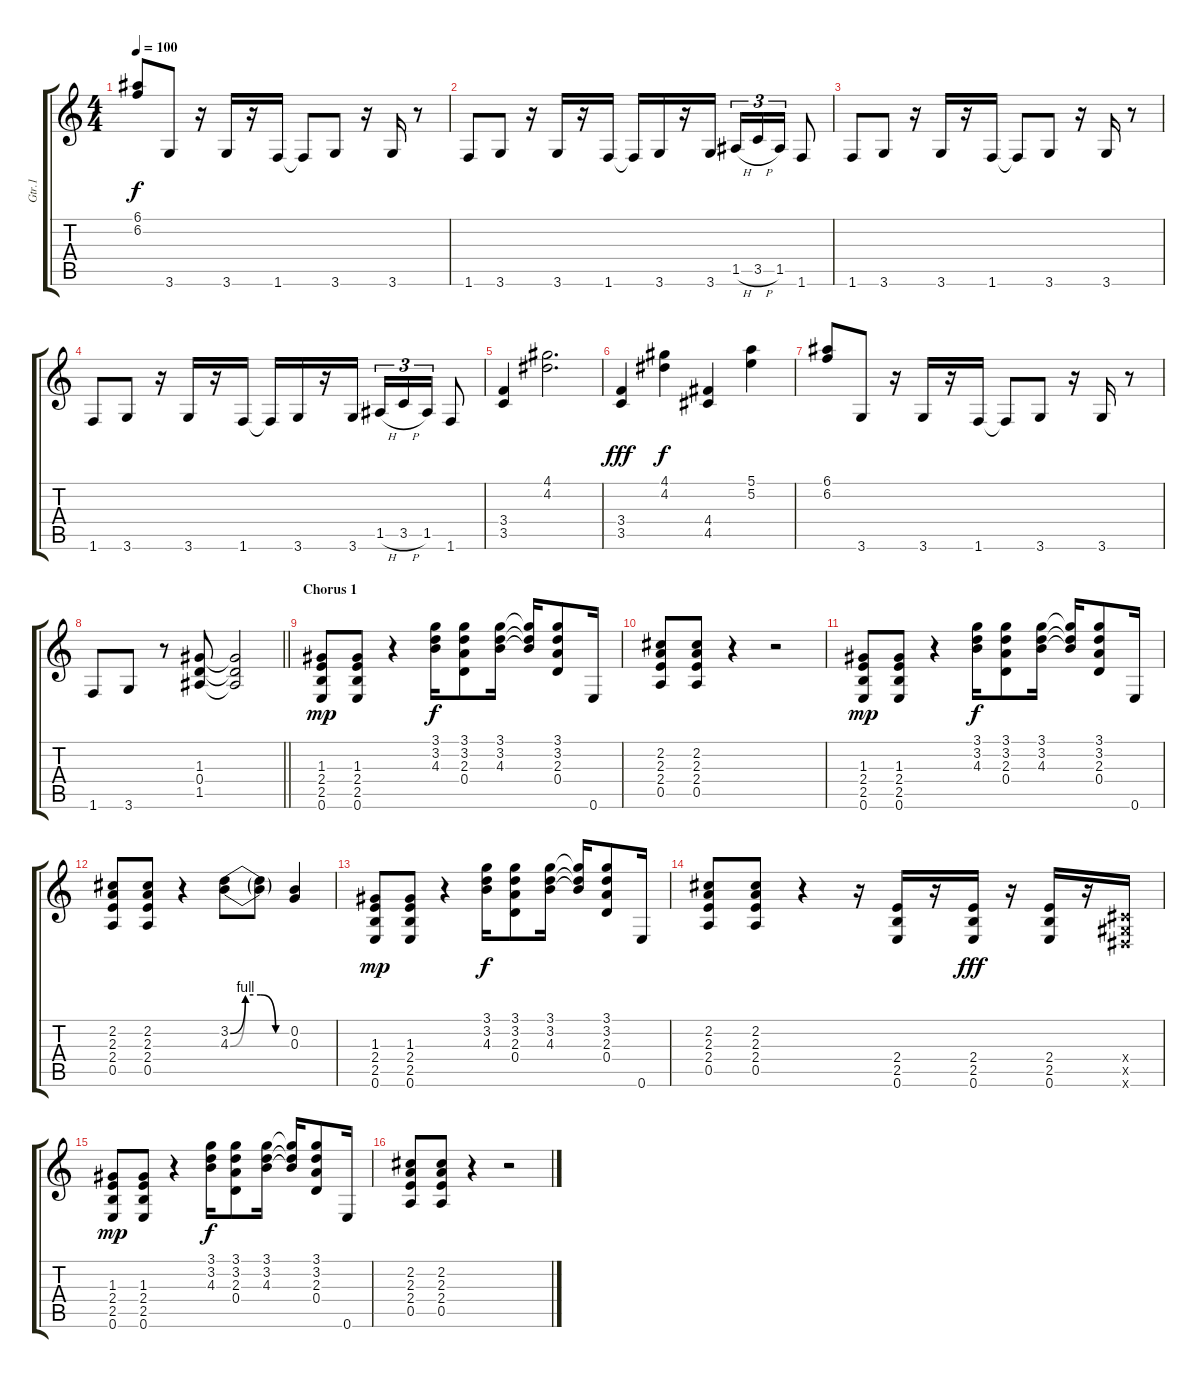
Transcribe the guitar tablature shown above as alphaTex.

\track ("Gtr.1" "Gtr.1") {instrument overdrivenguitar}
\staff {score tabs}
\tuning (E4 B3 G3 D3 A2 E2) {hide}
\ts (4 4)
\tempo 100
\clef g2
\ks c
(6.1 6.2).8{dy f} 3.6.8 r.16 3.6.16 r.16 1.6.16 1.6{t}.8 3.6.8 r.16 3.6.16 r.8 |
1.6.8 3.6.8 r.16 3.6.16 r.16 1.6.16 1.6{t}.16 3.6.16 r.16 3.6.16 1.5{h}.16{tu (3 2)} 3.5{h}.16{tu (3 2)} 1.5.16{tu (3 2)} 1.6.8 |
1.6.8 3.6.8 r.16 3.6.16 r.16 1.6.16 1.6{t}.8 3.6.8 r.16 3.6.16 r.8 |
1.6.8 3.6.8 r.16 3.6.16 r.16 1.6.16 1.6{t}.16 3.6.16 r.16 3.6.16 1.5{h}.16{tu (3 2)} 3.5{h}.16{tu (3 2)} 1.5.16{tu (3 2)} 1.6.8 |
(3.4 3.5).4 (4.1 4.2).2{d} |
(3.4 3.5).4{dy fff} (4.1 4.2).4{dy f} (4.4 4.5).4 (5.1 5.2).4 |
(6.1 6.2).8 3.6.8 r.16 3.6.16 r.16 1.6.16 1.6{t}.8 3.6.8 r.16 3.6.16 r.8 |
\barLineRight lightlight
1.6.8 3.6.8 r.8 (1.3 0.4 1.5).8 (1.3{t} 0.4{t} 1.5{t}).2 |
\section ("" "Chorus 1")
(1.3 2.4 2.5 0.6).8{dy mp} (1.3 2.4 2.5 0.6).8 r.4 (3.1 3.2 4.3).16{dy f} (3.1 3.2 2.3 0.4).8 (3.1 3.2 4.3).16 (3.1{t} 3.2{t} 4.3{t}).16 (3.1 3.2 2.3 0.4).8 0.6.16 |
(2.2 2.3 2.4 0.5).8 (2.2 2.3 2.4 0.5).8 r.4 r.2 |
(1.3 2.4 2.5 0.6).8{dy mp} (1.3 2.4 2.5 0.6).8 r.4 (3.1 3.2 4.3).16{dy f} (3.1 3.2 2.3 0.4).8 (3.1 3.2 4.3).16 (3.1{t} 3.2{t} 4.3{t}).16 (3.1 3.2 2.3 0.4).8 0.6.16 |
(2.2 2.3 2.4 0.5).8 (2.2 2.3 2.4 0.5).8 r.4 (3.2{be (custom 0 0 15 4 30 4 45 0 60 0)} 4.3{be (custom 0 0 15 4 30 4 45 0 60 0)}).8 (3.2{t} 4.3{t}).8 (0.2 0.3).4 |
(1.3 2.4 2.5 0.6).8{dy mp} (1.3 2.4 2.5 0.6).8 r.4 (3.1 3.2 4.3).16{dy f} (3.1 3.2 2.3 0.4).8 (3.1 3.2 4.3).16 (3.1{t} 3.2{t} 4.3{t}).16 (3.1 3.2 2.3 0.4).8 0.6.16 |
(2.2 2.3 2.4 0.5).8 (2.2 2.3 2.4 0.5).8 r.4 r.16 (2.4 2.5 0.6).16 r.16 (2.4 2.5 0.6).16{dy fff} r.16 (2.4 2.5 0.6).16 r.16 (-1.4{x} -1.5{x} -1.6{x}).16 |
(1.3 2.4 2.5 0.6).8{dy mp} (1.3 2.4 2.5 0.6).8 r.4 (3.1 3.2 4.3).16{dy f} (3.1 3.2 2.3 0.4).8 (3.1 3.2 4.3).16 (3.1{t} 3.2{t} 4.3{t}).16 (3.1 3.2 2.3 0.4).8 0.6.16 |
(2.2 2.3 2.4 0.5).8 (2.2 2.3 2.4 0.5).8 r.4 r.2
